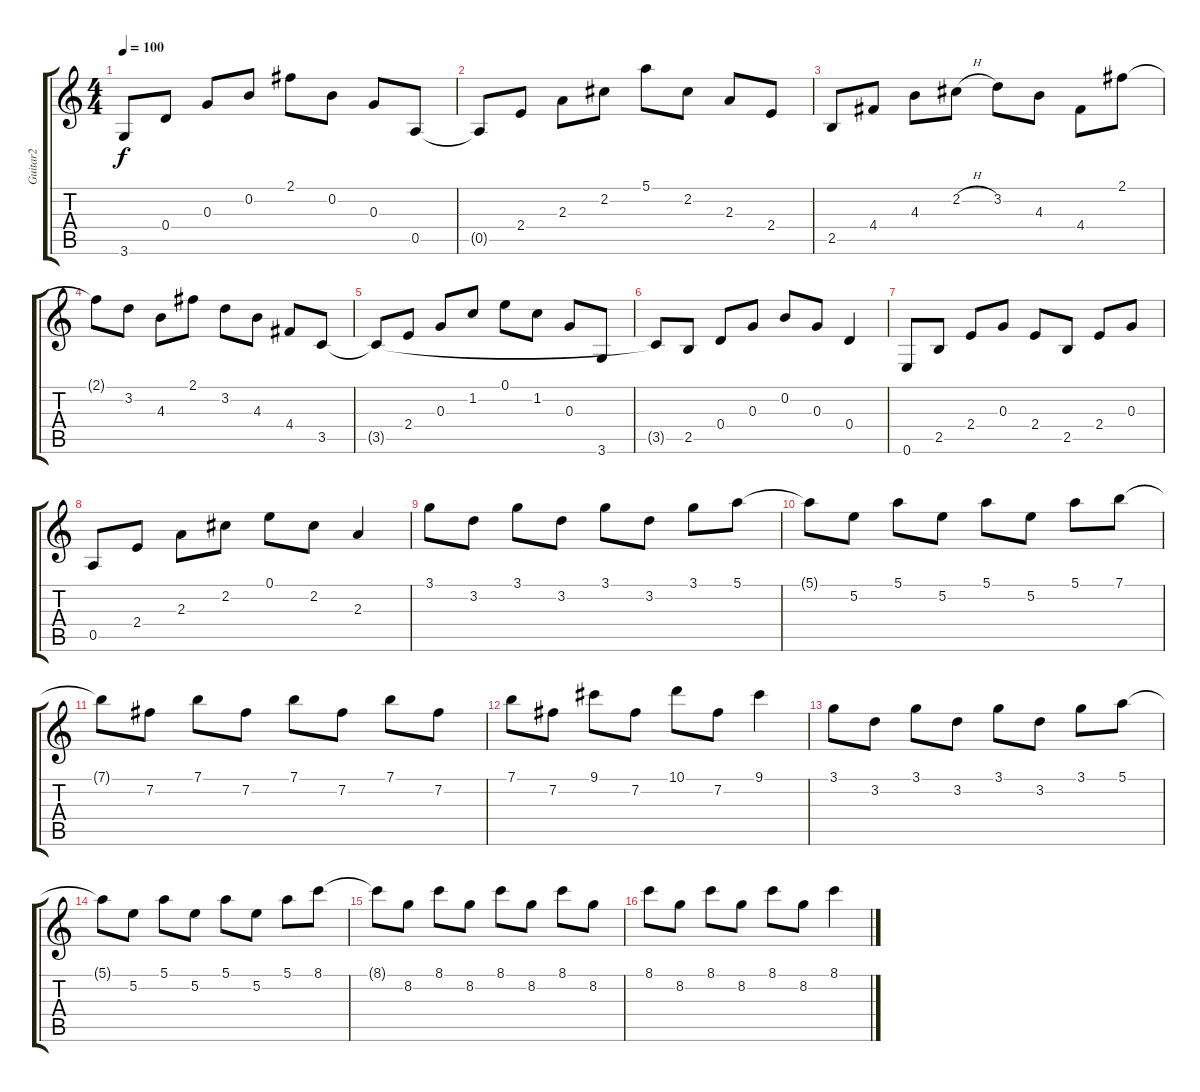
\track ("Guitar2" "Guitar2") {instrument acousticguitarsteel}
\staff {score tabs}
\tuning (E4 B3 G3 D3 A2 E2) {hide}
\ts (4 4)
\tempo 100
\clef g2
\ks c
3.6.8{dy f} 0.4.8 0.3.8 0.2.8 2.1.8 0.2.8 0.3.8 0.5.8 |
0.5{t}.8 2.4.8 2.3.8 2.2.8 5.1.8 2.2.8 2.3.8 2.4.8 |
2.5.8 4.4.8 4.3.8 2.2{h}.8 3.2.8 4.3.8 4.4.8 2.1.8 |
2.1{t}.8 3.2.8 4.3.8 2.1.8 3.2.8 4.3.8 4.4.8 3.5.8 |
3.5{t}.8 2.4.8 0.3.8 1.2.8 0.1.8 1.2.8 0.3.8 3.6.8 |
3.5{t}.8 2.5.8 0.4.8 0.3.8 0.2.8 0.3.8 0.4.4 |
0.6.8 2.5.8 2.4.8 0.3.8 2.4.8 2.5.8 2.4.8 0.3.8 |
0.5.8 2.4.8 2.3.8 2.2.8 0.1.8 2.2.8 2.3.4 |
3.1.8 3.2.8 3.1.8 3.2.8 3.1.8 3.2.8 3.1.8 5.1.8 |
5.1{t}.8 5.2.8 5.1.8 5.2.8 5.1.8 5.2.8 5.1.8 7.1.8 |
7.1{t}.8 7.2.8 7.1.8 7.2.8 7.1.8 7.2.8 7.1.8 7.2.8 |
7.1.8 7.2.8 9.1.8 7.2.8 10.1.8 7.2.8 9.1.4 |
3.1.8 3.2.8 3.1.8 3.2.8 3.1.8 3.2.8 3.1.8 5.1.8 |
5.1{t}.8 5.2.8 5.1.8 5.2.8 5.1.8 5.2.8 5.1.8 8.1.8 |
8.1{t}.8 8.2.8 8.1.8 8.2.8 8.1.8 8.2.8 8.1.8 8.2.8 |
8.1.8 8.2.8 8.1.8 8.2.8 8.1.8 8.2.8 8.1.4
